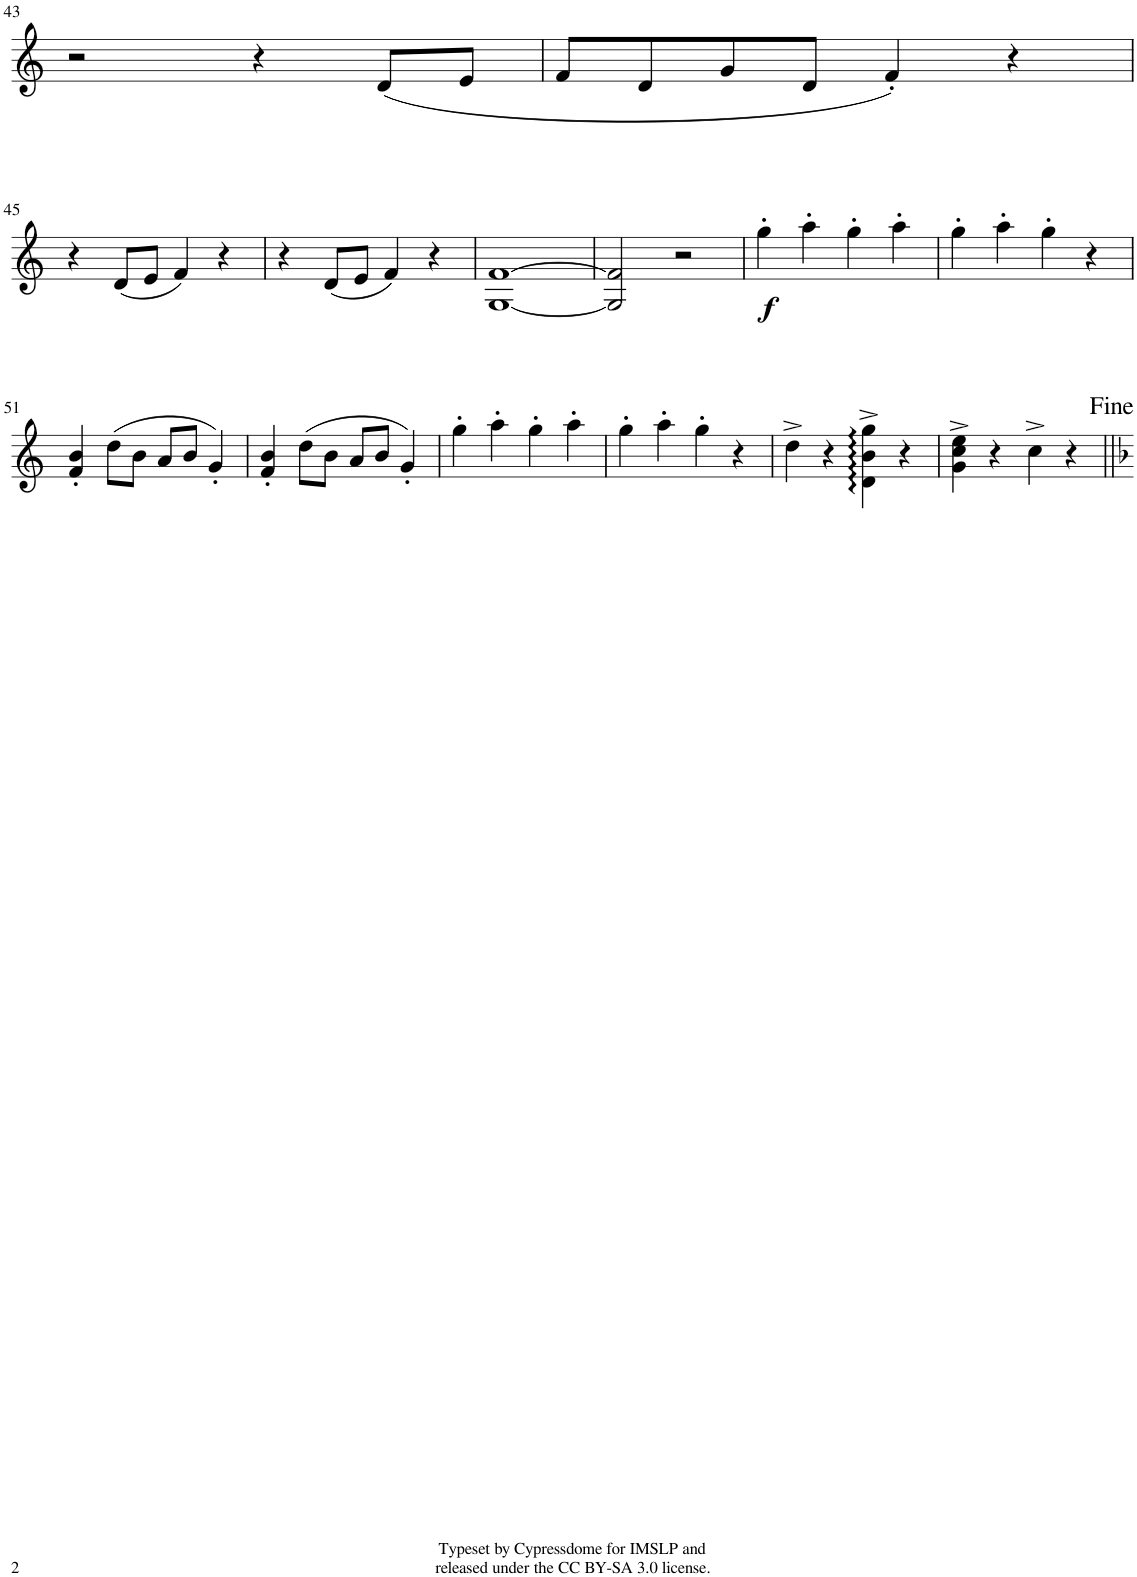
**kern	**dynam
*part1	*part1
*staff1	*staff1
*I"Violin	*
*I'Vln	*
!!LO:PB:g=z
*clefG2	*
*k[]	*
*M4/4	*
=43	=43
2r	.
4r	.
(8d/L	.
8e/J	.
=44	=44
8f/L	.
8d/	.
8g/	.
8d/J	.
4f'/)	.
4r	.
!!LO:LB:g=z
=45	=45
4r	.
(8d/L	.
8e/J	.
4f/)	.
4r	.
=46	=46
4r	.
(8d/L	.
8e/J	.
4f/)	.
4r	.
=47	=47
[1G [1f	.
=48	=48
2G/] 2f/]	.
2r	.
=49	=49
!	!LO:DY:b
4gg'\	f
4aa'\	.
4gg'\	.
4aa'\	.
=50	=50
4gg'\	.
4aa'\	.
4gg'\	.
4r	.
!!LO:LB:g=z
=51	=51
4f/' 4b/'	.
(8dd\L	.
8b\J	.
8a/L	.
8b/J	.
4g'/)	.
=52	=52
4f/' 4b/'	.
(8dd\L	.
8b\J	.
8a/L	.
8b/J	.
4g'/)	.
=53	=53
4gg'\	.
4aa'\	.
4gg'\	.
4aa'\	.
=54	=54
4gg'\	.
4aa'\	.
4gg'\	.
4r	.
=55	=55
4dd^\	.
4r	.
4d\:^ 4b\:^ 4gg\:^	.
4r	.
=56	=56
4g\^ 4cc\^ 4ee\^	.
4r	.
4cc^\	.
4r	.
=||	=||
*-	*-
